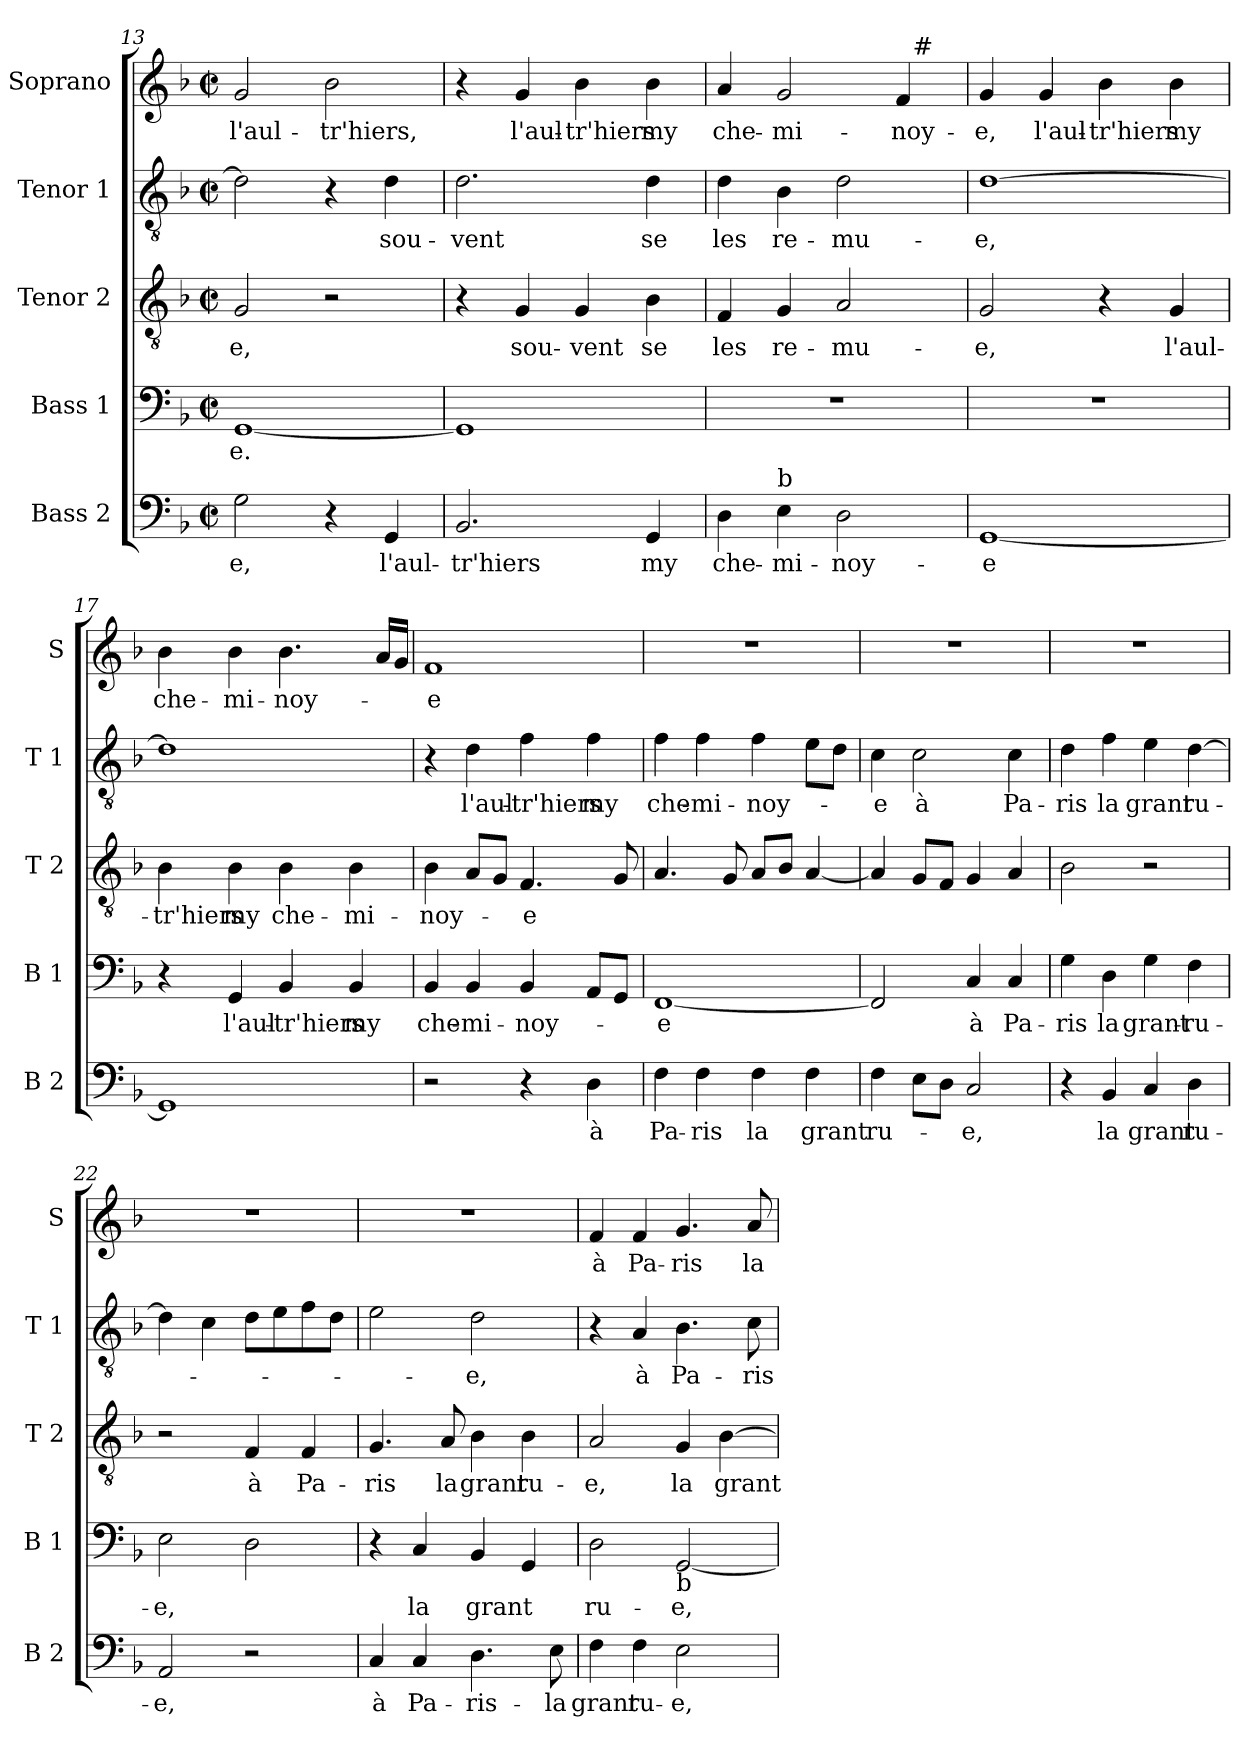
**kern	**text	**kern	**text	**kern	**text	**kern	**text	**kern	**text
*part5	*part5	*part4	*part4	*part3	*part3	*part2	*part2	*part1	*part1
*staff5	*staff5	*staff4	*staff4	*staff3	*staff3	*staff2	*staff2	*staff1	*staff1
*I"Bass 2	*	*I"Bass 1	*	*I"Tenor 2	*	*I"Tenor 1	*	*I"Soprano	*
*I'B 2	*	*I'B 1	*	*I'T 2	*	*I'T 1	*	*I'S	*
*clefF4	*	*clefF4	*	*clefGv2	*	*clefGv2	*	*clefG2	*
*k[b-]	*	*k[b-]	*	*k[b-]	*	*k[b-]	*	*k[b-]	*
*F:	*	*F:	*	*F:	*	*F:	*	*F:	*
*M2/2	*	*M2/2	*	*M2/2	*	*M2/2	*	*M2/2	*
*met(c|)	*	*met(c|)	*	*met(c|)	*	*met(c|)	*	*met(c|)	*
=13	=13	=13	=13	=13	=13	=13	=13	=13	=13
2G\	-e,	[1GG	-e.	2G/	-e,	2d\]	.	2g/	l'aul-
4r	.	.	.	2r	.	4r	.	2b-\	-tr'hiers,
4GG/	l'aul-	.	.	.	.	4d\	sou-	.	.
=14	=14	=14	=14	=14	=14	=14	=14	=14	=14
2.BB-/	-tr'hiers	1GG]	.	4r	.	2.d\	-vent	4r	.
.	.	.	.	4G/	sou-	.	.	4g/	l'aul-
.	.	.	.	4G/	-vent	.	.	4b-\	-tr'hiers
4GG/	my	.	.	4B-\	se	4d\	se	4b-\	my
=15	=15	=15	=15	=15	=15	=15	=15	=15	=15
*	*	*	*	*	*	*	*	*^	*
4D\	che-	1r	.	4F/	les	4d\	les	4a/	2ryy	che-
!LO:TX:a:t=b	!	!	!	!	!	!	!	!	!	!
4E\	-mi-	.	.	4G/	re-	4B-\	re-	2g/	.	-mi-
2D\	-noy-	.	.	2A/	-mu-	2d\	-mu-	.	4ryy	.
.	.	.	.	.	.	.	.	4f/	32ryy	-noy-
!	!	!	!	!	!	!	!	!	!LO:TX:a:t=#	!
.	.	.	.	.	.	.	.	.	8..ryy	.
*	*	*	*	*	*	*	*	*v	*v	*
!!LO:LB:g=z
=16	=16	=16	=16	=16	=16	=16	=16	=16	=16
[1GG	-e	1r	.	2G/	-e,	[1d	-e,	4g/	-e,
.	.	.	.	.	.	.	.	4g/	l'aul-
.	.	.	.	4r	.	.	.	4b-\	-tr'hiers
.	.	.	.	4G/	l'aul-	.	.	4b-\	my
=17	=17	=17	=17	=17	=17	=17	=17	=17	=17
1GG]	.	4r	.	4B-\	-tr'hiers	1d]	.	4b-\	che-
.	.	4GG/	l'aul-	4B-\	my	.	.	4b-\	-mi-
.	.	4BB-/	-tr'hiers	4B-\	che-	.	.	4.b-\	-noy-
.	.	4BB-/	my	4B-\	-mi-	.	.	.	.
.	.	.	.	.	.	.	.	16a/LL	.
.	.	.	.	.	.	.	.	16g/JJ	.
=18	=18	=18	=18	=18	=18	=18	=18	=18	=18
2r	.	4BB-/	che-	4B-\	-noy-	4r	.	1f	-e
.	.	4BB-/	-mi-	8A/L	.	4d\	l'aul-	.	.
.	.	.	.	8G/J	.	.	.	.	.
4r	.	4BB-/	-noy-	4.F/	-e	4f\	-tr'hiers	.	.
4D\	à	8AA/L	.	.	.	4f\	my	.	.
.	.	8GG/J	.	8G/	.	.	.	.	.
=19	=19	=19	=19	=19	=19	=19	=19	=19	=19
4F\	Pa-	[1FF	-e	4.A/	.	4f\	che-	1r	.
4F\	-ris	.	.	.	.	4f\	-mi-	.	.
.	.	.	.	8G/	.	.	.	.	.
4F\	la	.	.	8A/L	.	4f\	-noy-	.	.
.	.	.	.	8B-/J	.	.	.	.	.
4F\	grant	.	.	[4A/	.	8e\L	.	.	.
.	.	.	.	.	.	8d\J	.	.	.
=20	=20	=20	=20	=20	=20	=20	=20	=20	=20
4F\	ru-	2FF/]	.	4A/]	.	4c\	-e	1r	.
8E\L	.	.	.	8G/L	.	2c\	à	.	.
8D\J	.	.	.	8F/J	.	.	.	.	.
2C/	-e,	4C/	à	4G/	.	.	.	.	.
.	.	4C/	Pa-	4A/	.	4c\	Pa-	.	.
!!LO:LB:g=z
=21	=21	=21	=21	=21	=21	=21	=21	=21	=21
4r	.	4G\	-ris	2B-\	.	4d\	-ris	1r	.
4BB-/	la	4D\	la	.	.	4f\	la	.	.
4C/	grant	4G\	grant-	2r	.	4e\	grant	.	.
4D\	ru-	4F\	-ru-	.	.	[4d\	ru-	.	.
=22	=22	=22	=22	=22	=22	=22	=22	=22	=22
2AA/	-e,	2E\	-e,	2r	.	4d\]	.	1r	.
.	.	.	.	.	.	4c\	.	.	.
2r	.	2D\	.	4F/	à	8d\L	.	.	.
.	.	.	.	.	.	8e\	.	.	.
.	.	.	.	4F/	Pa-	8f\	.	.	.
.	.	.	.	.	.	8d\J	.	.	.
=23	=23	=23	=23	=23	=23	=23	=23	=23	=23
4C/	à	4r	.	4.G/	-ris	2e\	.	1r	.
4C/	Pa-	4C/	la	.	.	.	.	.	.
.	.	.	.	8A/	la	.	.	.	.
4.D\	-ris-	4BB-/	grant	4B-\	grant	2d\	-e,	.	.
.	.	4GG/	.	4B-\	ru-	.	.	.	.
8E\	-la	.	.	.	.	.	.	.	.
=24	=24	=24	=24	=24	=24	=24	=24	=24	=24
4F\	grant	2D\	ru-	2A/	-e,	4r	.	4f/	à
4F\	ru-	.	.	.	.	4A/	à	4f/	Pa-
!	!	!LO:TX:b:t=b	!	!	!	!	!	!	!
2E\	-e,	[2GG/	-e,	4G/	la	4.B-\	Pa-	4.g/	-ris
.	.	.	.	[4B-\	grant	.	.	.	.
.	.	.	.	.	.	8c\	-ris	8a/	la
=	=	=	=	=	=	=	=	=	=
*-	*-	*-	*-	*-	*-	*-	*-	*-	*-
